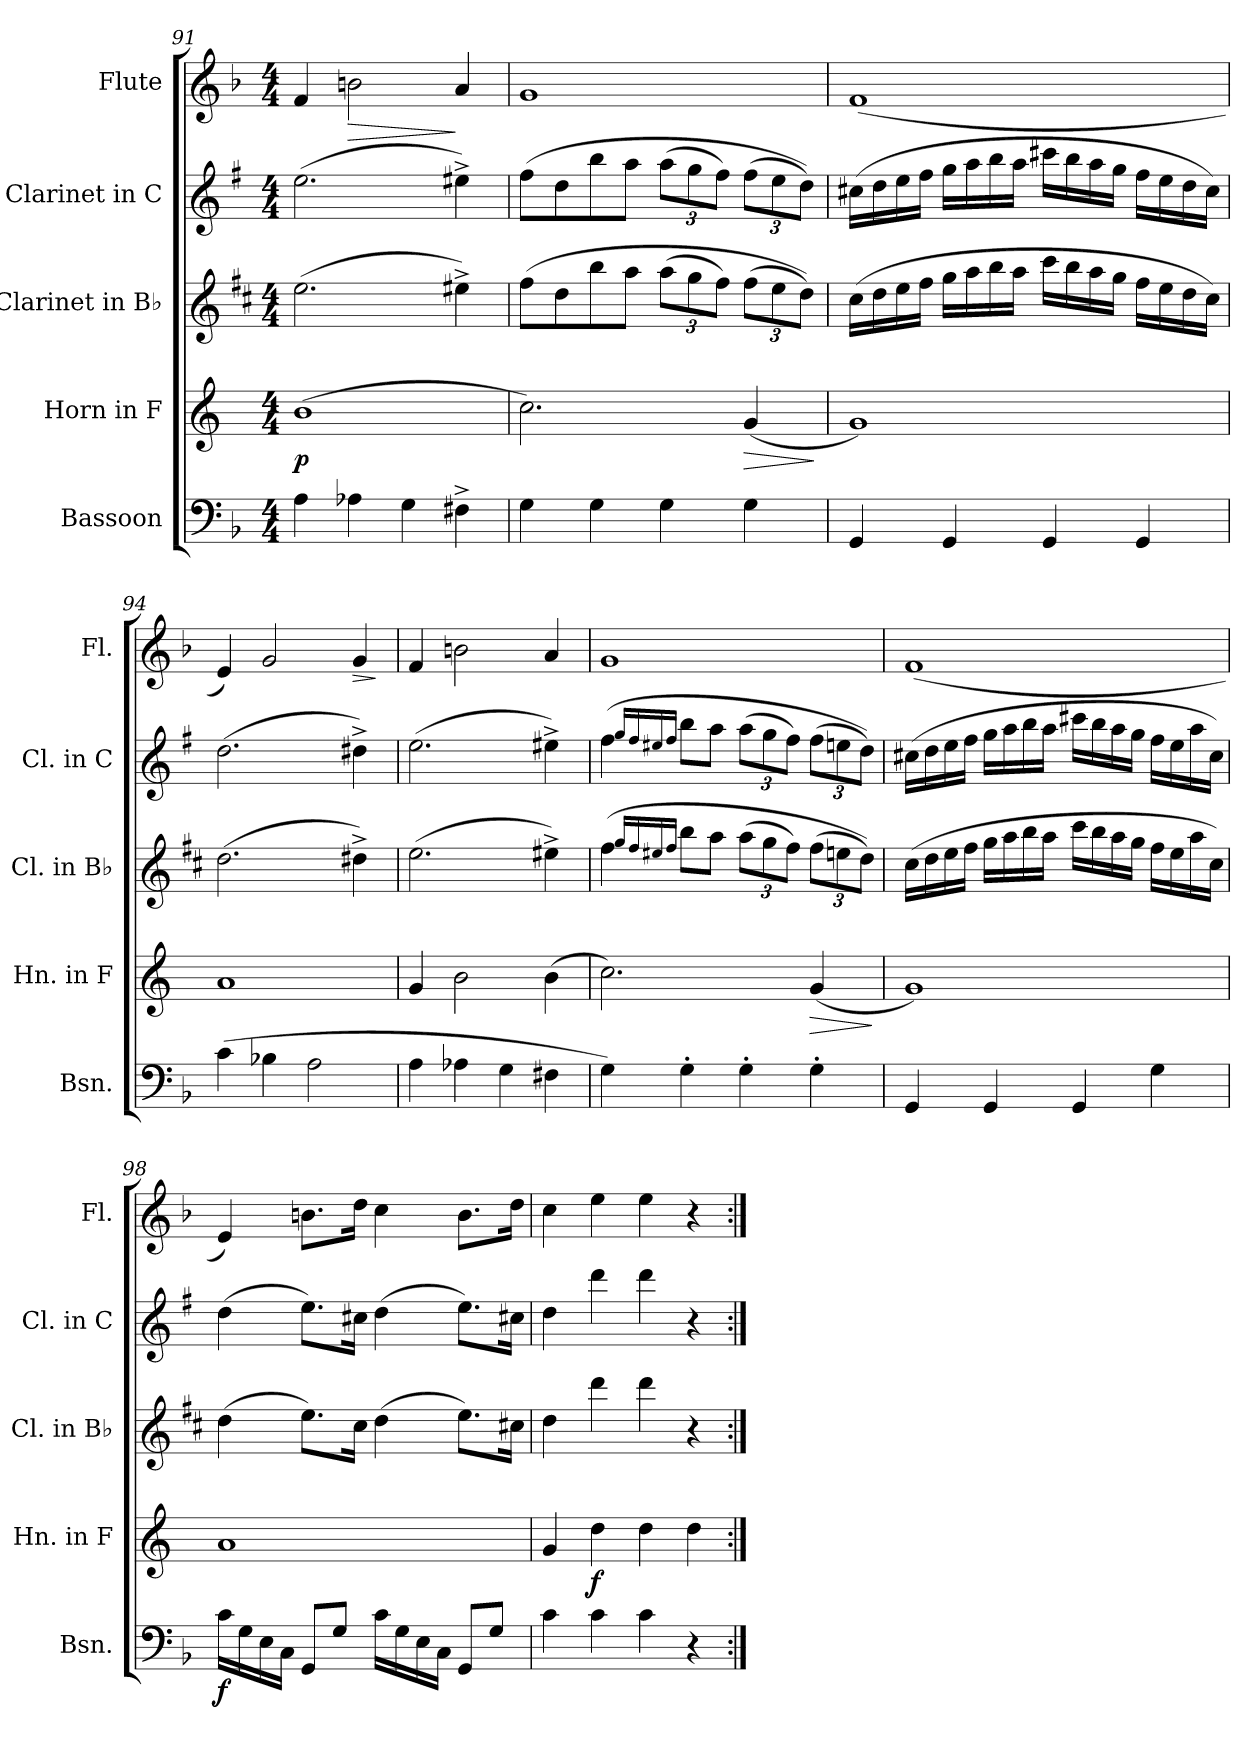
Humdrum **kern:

**kern	**dynam	**kern	**dynam	**kern	**kern	**kern	**dynam
*part5	*part5	*part4	*part4	*part3	*part2	*part1	*part1
*staff5	*staff5	*staff4	*staff4	*staff3	*staff2	*staff1	*staff1
*I"Bassoon	*	*I"Horn in F	*	*I"Clarinet in B♭	*I"Clarinet in C	*I"Flute	*
*I'Bsn.	*	*I'Hn. in F	*	*I'Cl. in B♭	*I'Cl. in C	*I'Fl.	*
*clefF4	*	*clefG2	*	*clefG2	*clefG2	*clefG2	*
*	*	*ITrd4c7	*	*ITrd1c2	*ITrd1c2	*	*
*k[b-]	*	*k[b-]	*	*k[]	*k[b-]	*k[b-]	*
*M4/4	*	*M4/4	*	*M4/4	*M4/4	*M4/4	*
=91	=91	=91	=91	=91	=91	=91	=91
!	!	!	!LO:DY:b	!	!	!	!
4A\	.	(1e	p	(2.dd\	(2.dd\	4f/	.
!	!	!	!	!	!	!	!LO:HP:b
4A-X\	.	.	.	.	.	2bn\	>
4G\	.	.	.	.	.	.	.
4F#X^\	.	.	.	4dd#X^\)	4dd#X^\)	4a/	]
=92	=92	=92	=92	=92	=92	=92	=92
4G\	.	2.f\)	.	(8ee\L	(8ee\L	1g	.
.	.	.	.	8cc\	8cc\	.	.
4G\	.	.	.	8aa\	8aa\	.	.
.	.	.	.	8gg\J	8gg\J	.	.
*	*	*	*	*Xbrackettup	*Xbrackettup	*	*
4G\	.	.	.	(12gg\L	(12gg\L	.	.
.	.	.	.	12ff\	12ff\	.	.
.	.	.	.	12ee\J)	12ee\J)	.	.
!	!	!	!LO:HP:b	!	!	!	!
4G\	.	(4c/	>	(12ee\L	(12ee\L	.	.
.	.	.	.	12dd\	12dd\	.	.
.	.	.	.	12cc\J))	12cc\J))	.	.
.	.	.	]	.	.	.	.
!!LO:LB:g=z
=93	=93	=93	=93	=93	=93	=93	=93
4GG/	.	1c)	.	(16b\LL	(16bn\LL	(1f	.
.	.	.	.	16cc\	16cc\	.	.
.	.	.	.	16dd\	16dd\	.	.
.	.	.	.	16ee\JJ	16ee\JJ	.	.
4GG/	.	.	.	16ff\LL	16ff\LL	.	.
.	.	.	.	16gg\	16gg\	.	.
.	.	.	.	16aa\	16aa\	.	.
.	.	.	.	16gg\JJ	16gg\JJ	.	.
4GG/	.	.	.	16bb\LL	16bbn\LL	.	.
.	.	.	.	16aa\	16aa\	.	.
.	.	.	.	16gg\	16gg\	.	.
.	.	.	.	16ff\JJ	16ff\JJ	.	.
4GG/	.	.	.	16ee\LL	16ee\LL	.	.
.	.	.	.	16dd\	16dd\	.	.
.	.	.	.	16cc\	16cc\	.	.
.	.	.	.	16b\JJ)	16b\JJ)	.	.
=94	=94	=94	=94	=94	=94	=94	=94
(4c\	.	1d	.	(2.cc\	(2.cc\	4e/)	.
4B-X\	.	.	.	.	.	2g/	.
2A\	.	.	.	.	.	.	.
!	!	!	!	!	!	!	!LO:HP:b
.	.	.	.	4cc#X^\)	4cc#X^\)	4g/	>
.	.	.	.	.	.	.	]
=95	=95	=95	=95	=95	=95	=95	=95
4A\	.	4c/	.	(2.dd\	(2.dd\	4f/	.
4A-X\	.	2e\	.	.	.	2bn\	.
4G\	.	.	.	.	.	.	.
4F#X\	.	(4e\	.	4dd#X^\)	4dd#X^\)	4a/	.
!!LO:PB:g=z
=96	=96	=96	=96	=96	=96	=96	=96
4G\)	.	2.f\)	.	(4ee\	(4ee\	1g	.
.	.	.	.	16qff/LL	16qff/LL	.	.
.	.	.	.	16qee/	16qee/	.	.
.	.	.	.	16qdd#X/	16qdd#X/	.	.
.	.	.	.	16qee/JJ	16qee/JJ	.	.
4G'\	.	.	.	8aa\L	8aa\L	.	.
.	.	.	.	8gg\J	8gg\J	.	.
4G'\	.	.	.	(12gg\L	(12gg\L	.	.
.	.	.	.	12ff\	12ff\	.	.
.	.	.	.	12ee\J)	12ee\J)	.	.
!	!	!	!LO:HP:b	!	!	!	!
4G'\	.	(4c/	>	(12ee\L	(12ee\L	.	.
.	.	.	.	12ddn\	12ddn\	.	.
.	.	.	.	12cc\J))	12cc\J))	.	.
.	.	.	]	.	.	.	.
=97	=97	=97	=97	=97	=97	=97	=97
4GG/	.	1c)	.	(16b\LL	(16bn\LL	(1f	.
.	.	.	.	16cc\	16cc\	.	.
.	.	.	.	16dd\	16dd\	.	.
.	.	.	.	16ee\JJ	16ee\JJ	.	.
4GG/	.	.	.	16ff\LL	16ff\LL	.	.
.	.	.	.	16gg\	16gg\	.	.
.	.	.	.	16aa\	16aa\	.	.
.	.	.	.	16gg\JJ	16gg\JJ	.	.
4GG/	.	.	.	16bb\LL	16bbn\LL	.	.
.	.	.	.	16aa\	16aa\	.	.
.	.	.	.	16gg\	16gg\	.	.
.	.	.	.	16ff\JJ	16ff\JJ	.	.
4G\	.	.	.	16ee\LL	16ee\LL	.	.
.	.	.	.	16dd\	16dd\	.	.
.	.	.	.	16gg\	16gg\	.	.
.	.	.	.	16b\JJ)	16b\JJ)	.	.
!!LO:LB:g=z
=98	=98	=98	=98	=98	=98	=98	=98
!	!LO:DY:b	!	!	!	!	!	!
16c\LL	f	1d	.	(4cc\	(4cc\	4e/)	.
16G\	.	.	.	.	.	.	.
16E\	.	.	.	.	.	.	.
16C\JJ	.	.	.	.	.	.	.
8GG/L	.	.	.	8.dd\L)	8.dd\L)	8.bn\L	.
8G/J	.	.	.	.	.	.	.
.	.	.	.	16b\Jk	16bn\Jk	16dd\Jk	.
16c\LL	.	.	.	(4cc\	(4cc\	4cc\	.
16G\	.	.	.	.	.	.	.
16E\	.	.	.	.	.	.	.
16C\JJ	.	.	.	.	.	.	.
8GG/L	.	.	.	8.dd\L)	8.dd\L)	8.b\L	.
8G/J	.	.	.	.	.	.	.
.	.	.	.	16bn\Jk	16bn\Jk	16dd\Jk	.
=99	=99	=99	=99	=99	=99	=99	=99
4c\	.	4c/	.	4cc\	4cc\	4cc\	.
!	!	!	!LO:DY:b	!	!	!	!
4c\	.	4g\	f	4ccc\	4ccc\	4ee\	.
4c\	.	4g\	.	4ccc\	4ccc\	4ee\	.
4r	.	4g\	.	4r	4r	4r	.
=:|!	=:|!	=:|!	=:|!	=:|!	=:|!	=:|!	=:|!
*-	*-	*-	*-	*-	*-	*-	*-
